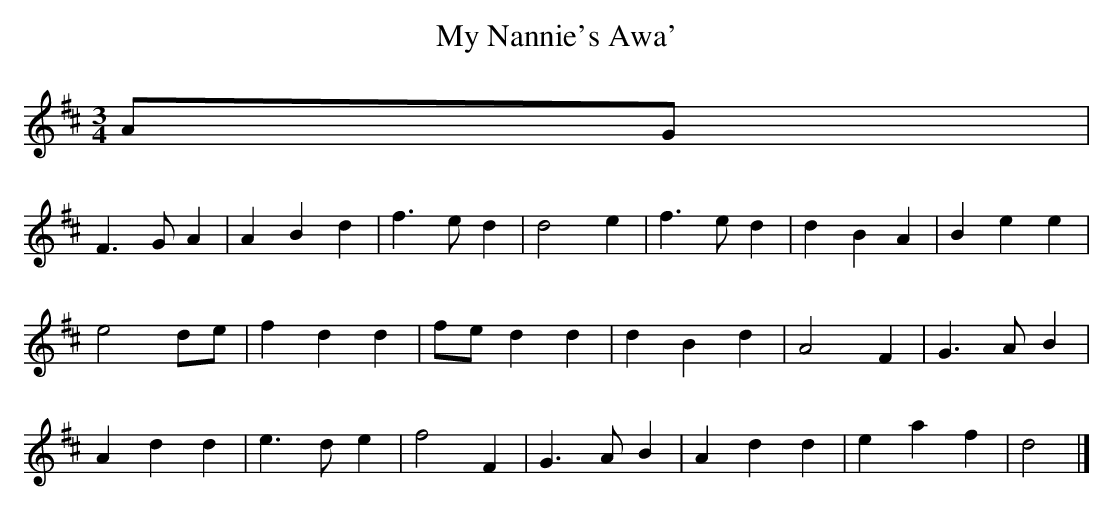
X:1
T:My Nannie's Awa'
M:3/4
L:1/4
K:D
A/G/ |
F>GA | ABd | f>ed | d2e | f>ed | dBA | Bee  |
e2 d/e/ | fdd  | f/e/ dd | dBd | A2F | G>AB |
Add | e>de | f2 F | G>AB | Add | eaf | d2  |]
